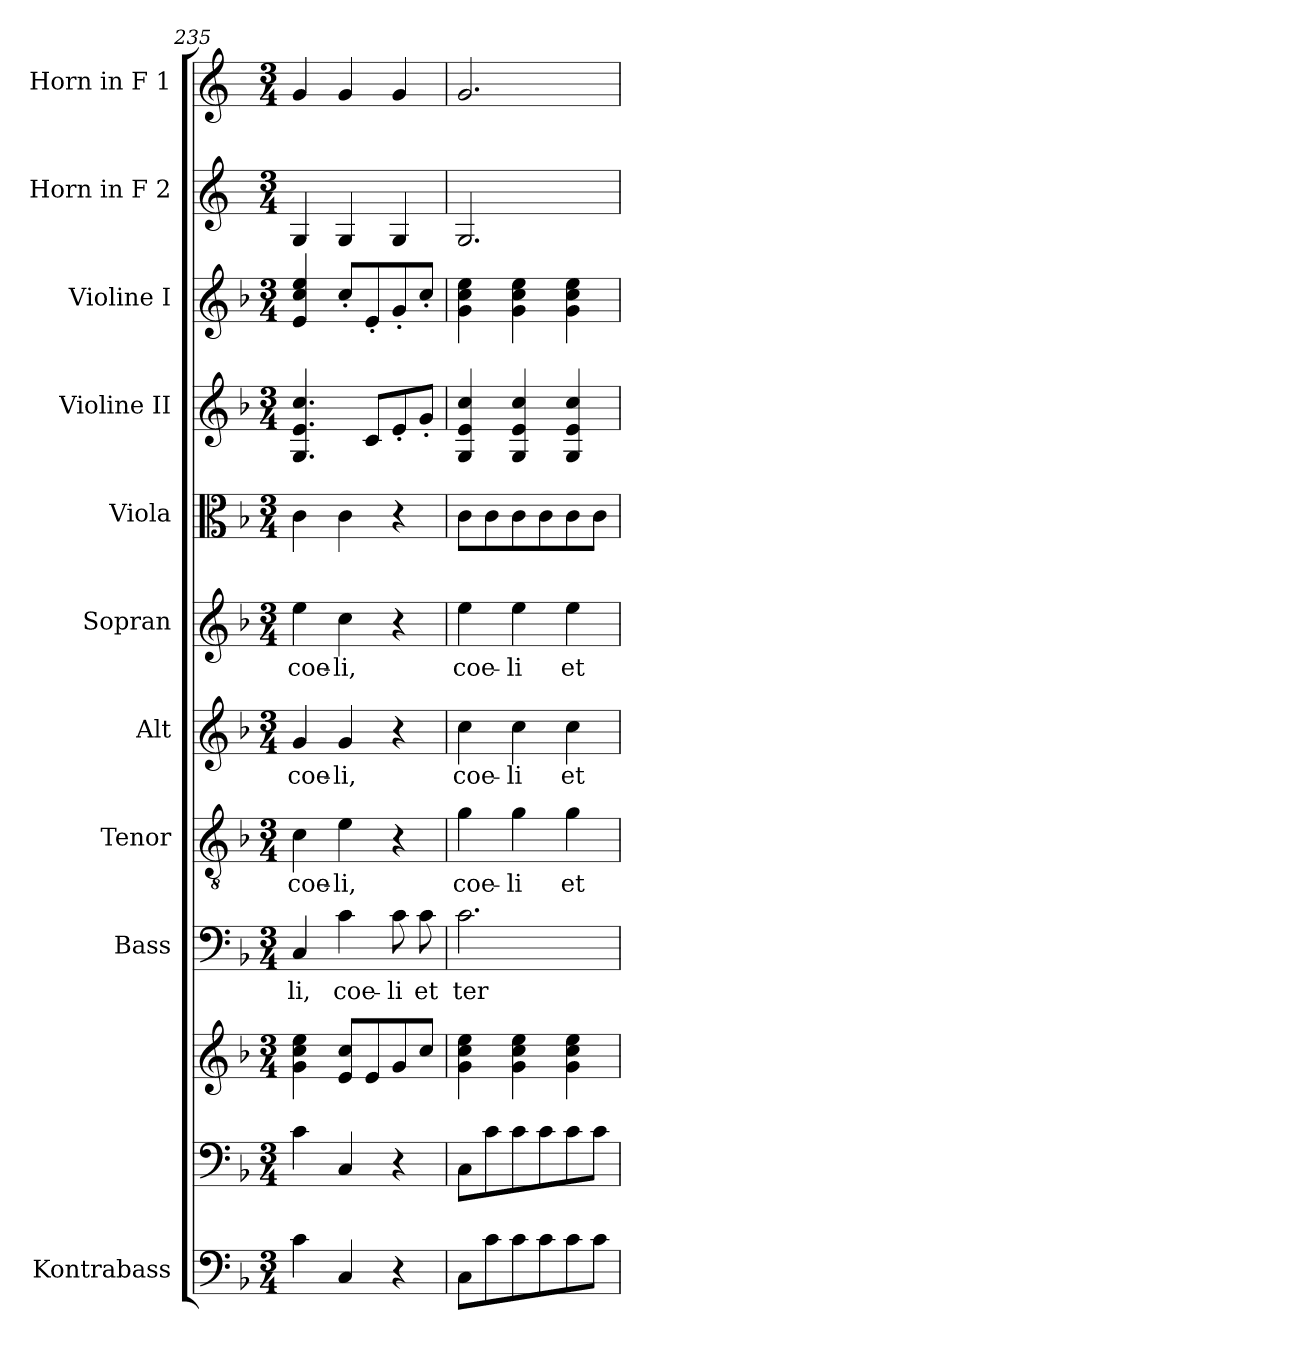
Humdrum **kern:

**kern	**kern	**kern	**kern	**text	**kern	**text	**kern	**text	**kern	**text	**kern	**kern	**kern	**kern	**kern
*part11	*part10	*part10	*part9	*part9	*part8	*part8	*part7	*part7	*part6	*part6	*part5	*part4	*part3	*part2	*part1
*staff12	*staff11	*staff10	*staff9	*staff9	*staff8	*staff8	*staff7	*staff7	*staff6	*staff6	*staff5	*staff4	*staff3	*staff2	*staff1
*I"Kontrabass	*	*	*I"Bass	*	*I"Tenor	*	*I"Alt	*	*I"Sopran	*	*I"Viola	*I"Violine II	*I"Violine I	*I"Horn in F 2	*I"Horn in F 1
*I'Kb.	*	*	*I'B	*	*I'T	*	*I'A	*	*I'S	*	*I'Vla.	*I'Vl. II	*I'Vl. I	*I'Hrn. 2	*I'Hrn. 1
!!LO:PB:g=z
*clefF4	*clefF4	*clefG2	*clefF4	*	*clefGv2	*	*clefG2	*	*clefG2	*	*clefC3	*clefG2	*clefG2	*clefG2	*clefG2
*ITrd7c12	*	*	*	*	*	*	*	*	*	*	*	*	*	*ITrd4c7	*ITrd4c7
*k[b-]	*k[b-]	*k[b-]	*k[b-]	*	*k[b-]	*	*k[b-]	*	*k[b-]	*	*k[b-]	*k[b-]	*k[b-]	*k[b-]	*k[b-]
*F:	*F:	*F:	*F:	*	*F:	*	*F:	*	*F:	*	*F:	*F:	*F:	*F:	*F:
*M3/4	*M3/4	*M3/4	*M3/4	*	*M3/4	*	*M3/4	*	*M3/4	*	*M3/4	*M3/4	*M3/4	*M3/4	*M3/4
=235	=235	=235	=235	=235	=235	=235	=235	=235	=235	=235	=235	=235	=235	=235	=235
!	!	!	!	!LO:LY:b	!	!LO:LY:b	!	!LO:LY:b	!	!LO:LY:b	!	!	!	!	!
4C\	4c\	4g\ 4cc\ 4ee\	4C/	-li,	4c\	coe-	4g/	coe-	4ee\	coe-	4c\	4.G/ 4.e/ 4.cc/	4e/ 4cc/ 4ee/	4C/	4c/
!	!	!	!	!LO:LY:b	!	!LO:LY:b	!	!LO:LY:b	!	!LO:LY:b	!	!	!	!	!
4CC/	4C/	8e/ 8cc/L	4c\	coe-	4e\	-li,	4g/	-li,	4cc\	-li,	4c\	.	8cc'</L	4C/	4c/
.	.	8e/	.	.	.	.	.	.	.	.	.	8c/L	8e'</	.	.
!	!	!	!	!LO:LY:b	!	!	!	!	!	!	!	!	!	!	!
4r	4r	8g/	8c\	-li	4r	.	4r	.	4r	.	4r	8e'</	8g'</	4C/	4c/
!	!	!	!	!LO:LY:b	!	!	!	!	!	!	!	!	!	!	!
.	.	8cc/J	8c\	et	.	.	.	.	.	.	.	8g'</J	8cc'</J	.	.
=236	=236	=236	=236	=236	=236	=236	=236	=236	=236	=236	=236	=236	=236	=236	=236
!	!	!	!	!LO:LY:b	!	!LO:LY:b	!	!LO:LY:b	!	!LO:LY:b	!	!	!	!	!
8CC\L	8C\L	4g\ 4cc\ 4ee\	2.c\	ter-	4g\	coe-	4cc\	coe-	4ee\	coe-	8c\L	4G/ 4e/ 4cc/	4g\ 4cc\ 4ee\	2.C/	2.c/
8C\	8c\	.	.	.	.	.	.	.	.	.	8c\	.	.	.	.
!	!	!	!	!	!	!LO:LY:b	!	!LO:LY:b	!	!LO:LY:b	!	!	!	!	!
8C\	8c\	4g\ 4cc\ 4ee\	.	.	4g\	-li	4cc\	-li	4ee\	-li	8c\	4G/ 4e/ 4cc/	4g\ 4cc\ 4ee\	.	.
8C\	8c\	.	.	.	.	.	.	.	.	.	8c\	.	.	.	.
!	!	!	!	!	!	!LO:LY:b	!	!LO:LY:b	!	!LO:LY:b	!	!	!	!	!
8C\	8c\	4g\ 4cc\ 4ee\	.	.	4g\	et	4cc\	et	4ee\	et	8c\	4G/ 4e/ 4cc/	4g\ 4cc\ 4ee\	.	.
8C\J	8c\J	.	.	.	.	.	.	.	.	.	8c\J	.	.	.	.
=	=	=	=	=	=	=	=	=	=	=	=	=	=	=	=
*-	*-	*-	*-	*-	*-	*-	*-	*-	*-	*-	*-	*-	*-	*-	*-
